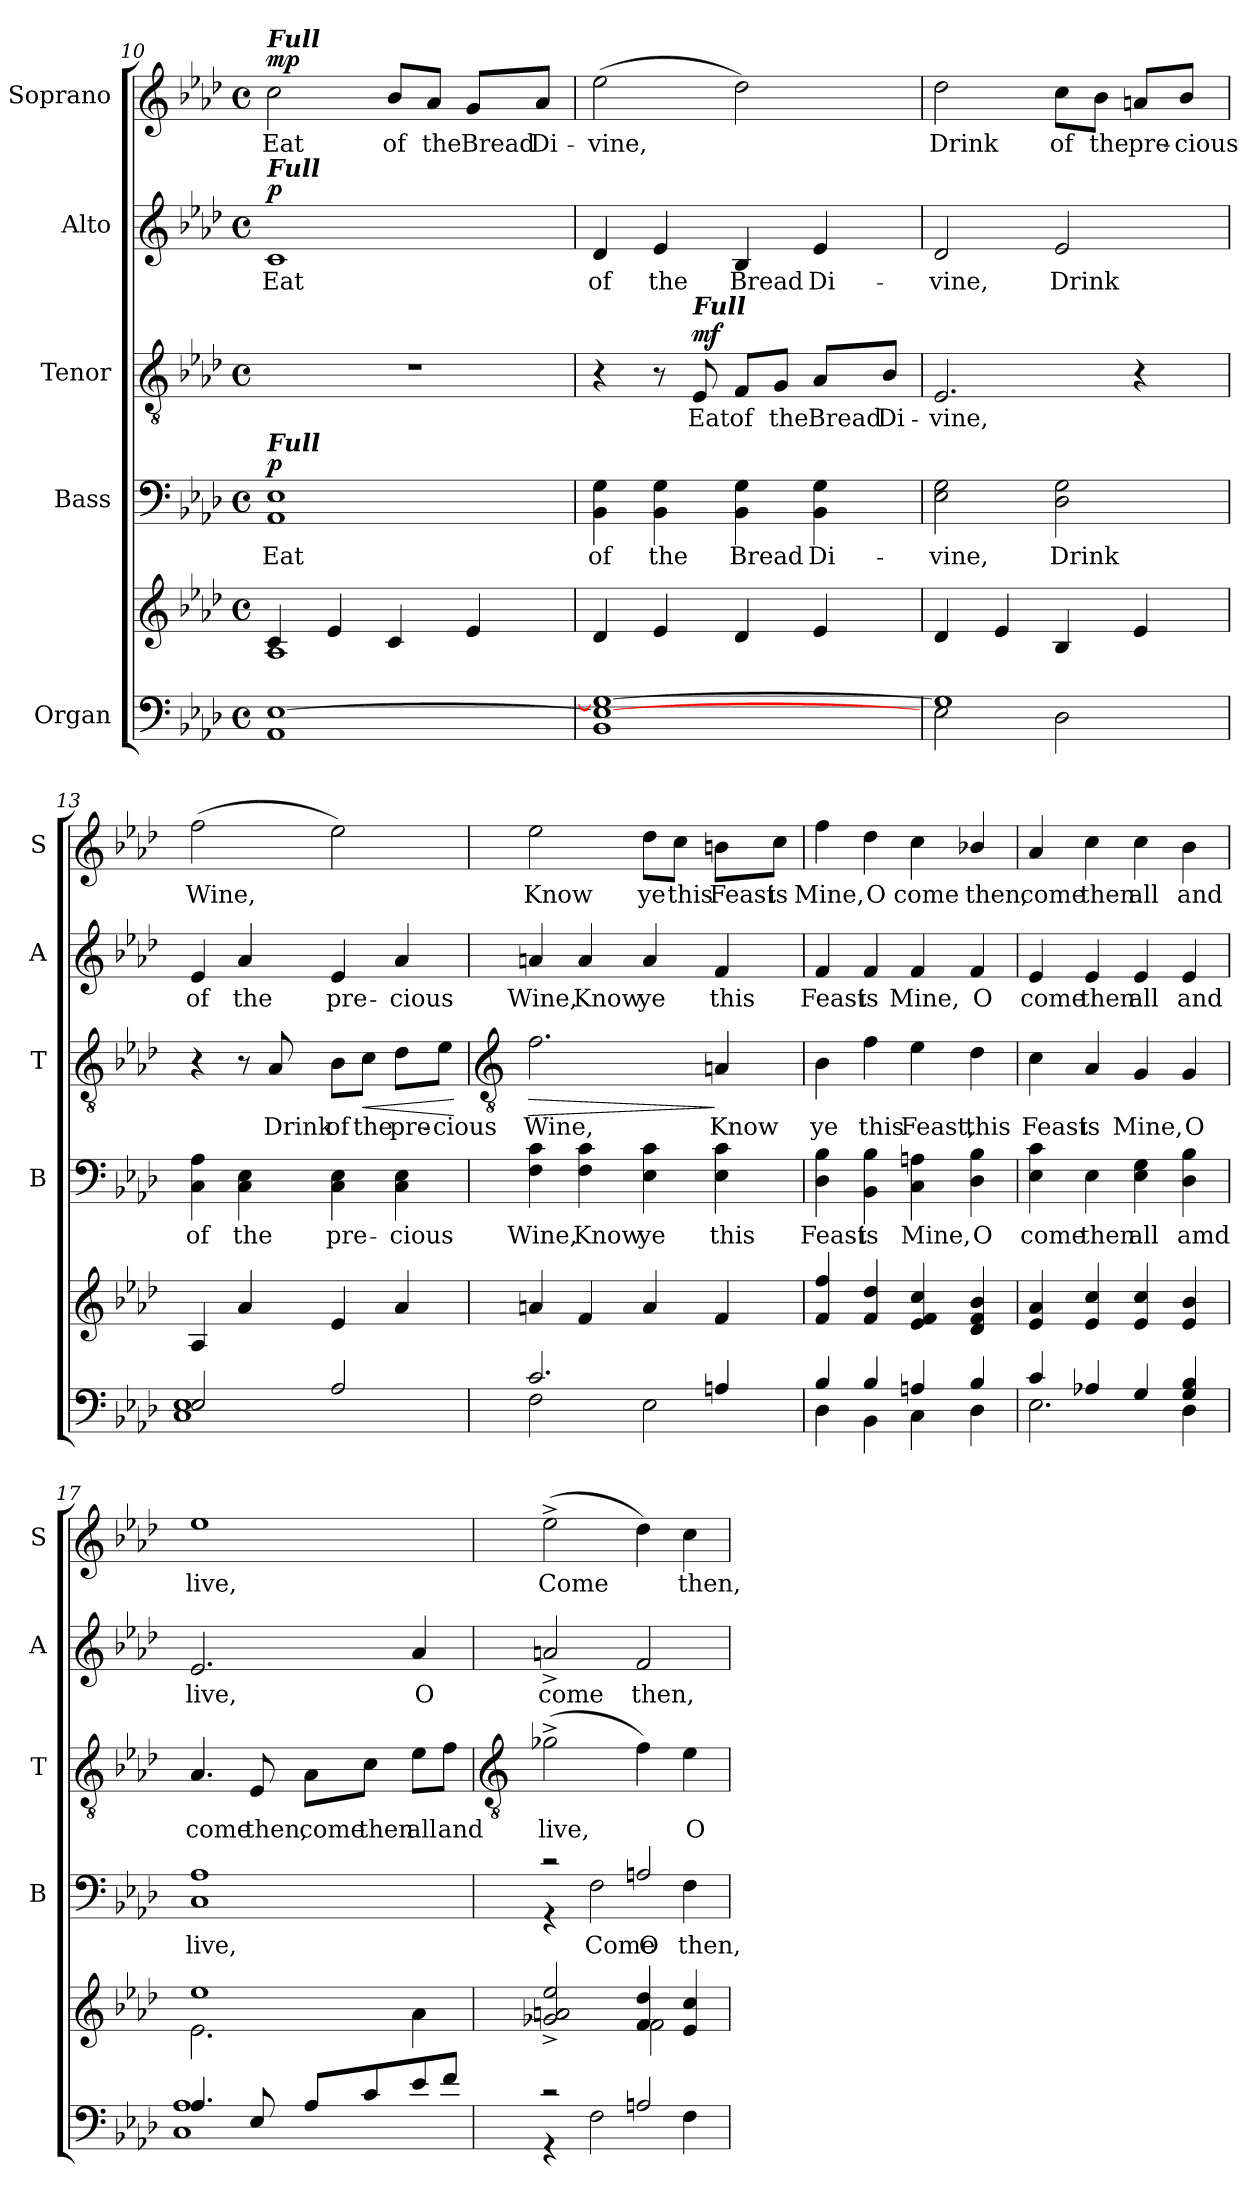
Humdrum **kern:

**kern	**kern	**kern	**text	**dynam	**kern	**text	**dynam	**kern	**text	**dynam	**kern	**text	**dynam
*part5	*part5	*part4	*part4	*part4	*part3	*part3	*part3	*part2	*part2	*part2	*part1	*part1	*part1
*staff6	*staff5	*staff4	*staff4	*staff4	*staff3	*staff3	*staff3	*staff2	*staff2	*staff2	*staff1	*staff1	*staff1
*I"Organ	*	*I"Bass	*	*	*I"Tenor	*	*	*I"Alto	*	*	*I"Soprano	*	*
*	*	*I'B	*	*	*I'T	*	*	*I'A	*	*	*I'S	*	*
!!LO:LB:g=z
*clefF4	*clefG2	*clefF4	*	*	*clefGv2	*	*	*clefG2	*	*	*clefG2	*	*
*k[b-e-a-d-]	*k[b-e-a-d-]	*k[b-e-a-d-]	*	*	*k[b-e-a-d-]	*	*	*k[b-e-a-d-]	*	*	*k[b-e-a-d-]	*	*
*A-:	*A-:	*A-:	*	*	*A-:	*	*	*A-:	*	*	*A-:	*	*
*M4/4	*M4/4	*M4/4	*	*	*M4/4	*	*	*M4/4	*	*	*M4/4	*	*
*met(c)	*met(c)	*met(c)	*	*	*met(c)	*	*	*met(c)	*	*	*met(c)	*	*
=10	=10	=10	=10	=10	=10	=10	=10	=10	=10	=10	=10	=10	=10
*^	*^	*	*	*	*	*	*	*	*	*	*	*	*
!	!	!	!	!	!	!	!	!	!	!	!	!	!LO:TX:a:Bi:t=Full	!	!
!	!	!	!	!	!	!	!	!	!	!LO:TX:a:Bi:t=Full	!	!	!	!	!
!	!	!	!	!LO:TX:a:Bi:t=Full	!	!	!	!	!	!	!	!	!	!	!
!	!	!	!	!	!LO:LY:b	!LO:DY:b	!	!	!	!	!LO:LY:b	!LO:DY:b	!	!LO:LY:b	!LO:DY:b
[1E-/	1AA-\	4c/	1A-\	1AA- 1E-	Eat	p	1r	.	.	1c	Eat	p	2cc	Eat	mp
.	.	4e-/	.	.	.	.	.	.	.	.	.	.	.	.	.
!	!	!	!	!	!	!	!	!	!	!	!	!	!	!LO:LY:b	!
.	.	4c/	.	.	.	.	.	.	.	.	.	.	8b-/L	of	.
!	!	!	!	!	!	!	!	!	!	!	!	!	!	!LO:LY:b	!
.	.	.	.	.	.	.	.	.	.	.	.	.	8a-/J	the	.
!	!	!	!	!	!	!	!	!	!	!	!	!	!	!LO:LY:b	!
.	.	4e-/	.	.	.	.	.	.	.	.	.	.	8g/L	Bread	.
!	!	!	!	!	!	!	!	!	!	!	!	!	!	!LO:LY:b	!
.	.	.	.	.	.	.	.	.	.	.	.	.	8a-/J	Di-	.
=11	=11	=11	=11	=11	=11	=11	=11	=11	=11	=11	=11	=11	=11	=11	=11
!	!	!	!	!	!LO:LY:b	!	!	!	!	!	!LO:LY:b	!	!	!LO:LY:b	!
1E-/_ 1G/_	1BB-\	4d-/	1ryy	4BB- 4G	of	.	4r	.	.	4d-	of	.	(>2ee-	-vine,	.
!	!	!	!	!	!LO:LY:b	!	!	!	!	!	!LO:LY:b	!	!	!	!
.	.	4e-/	.	4BB- 4G	the	.	8r	.	.	4e-	the	.	.	.	.
!	!	!	!	!	!	!	!LO:TX:a:Bi:t=Full	!	!	!	!	!	!	!	!
!	!	!	!	!	!	!	!	!LO:LY:b	!LO:DY:b	!	!	!	!	!	!
.	.	.	.	.	.	.	8E-	Eat	mf	.	.	.	.	.	.
!	!	!	!	!	!LO:LY:b	!	!	!LO:LY:b	!	!	!LO:LY:b	!	!	!	!
.	.	4d-/	.	4BB- 4G	Bread	.	8F/L	of	.	4B-	Bread	.	2dd-)	.	.
!	!	!	!	!	!	!	!	!LO:LY:b	!	!	!	!	!	!	!
.	.	.	.	.	.	.	8G/J	the	.	.	.	.	.	.	.
!	!	!	!	!	!LO:LY:b	!	!	!LO:LY:b	!	!	!LO:LY:b	!	!	!	!
.	.	4e-/	.	4BB- 4G	Di-	.	8A-/L	Bread	.	4e-	Di-	.	.	.	.
!	!	!	!	!	!	!	!	!LO:LY:b	!	!	!	!	!	!	!
.	.	.	.	.	.	.	8B-/J	Di-	.	.	.	.	.	.	.
=12	=12	=12	=12	=12	=12	=12	=12	=12	=12	=12	=12	=12	=12	=12	=12
!	!	!	!	!	!LO:LY:b	!	!	!LO:LY:b	!	!	!LO:LY:b	!	!	!LO:LY:b	!
1G/]	2E-\	4d-/	2ryy	2E- 2G	-vine,	.	2.E-	-vine,	.	2d-	-vine,	.	2dd-	Drink	.
.	.	4e-/	.	.	.	.	.	.	.	.	.	.	.	.	.
!	!	!	!	!	!LO:LY:b	!	!	!	!	!	!LO:LY:b	!	!	!LO:LY:b	!
.	2D-\	4B-/	8ryy	2D- 2G	Drink	.	.	.	.	2e-	Drink	.	8cc\L	of	.
!	!	!	!	!	!	!	!	!	!	!	!	!	!	!LO:LY:b	!
.	.	.	4.ryy	.	.	.	.	.	.	.	.	.	8b-\J	the	.
!	!	!	!	!	!	!	!	!	!	!	!	!	!	!LO:LY:b	!
.	.	4e-/	.	.	.	.	4r	.	.	.	.	.	8an/L	pre-	.
!	!	!	!	!	!	!	!	!	!	!	!	!	!	!LO:LY:b	!
.	.	.	.	.	.	.	.	.	.	.	.	.	8b-/J	-cious	.
=13	=13	=13	=13	=13	=13	=13	=13	=13	=13	=13	=13	=13	=13	=13	=13
!	!	!	!	!	!LO:LY:b	!	!	!	!	!	!LO:LY:b	!	!	!LO:LY:b	!
2E-/	1C\ 1E-\	4A-/	1ryy	4C 4A-	of	.	4r	.	.	4e-	of	.	(>2ff	Wine,	.
!	!	!	!	!	!LO:LY:b	!	!	!	!	!	!LO:LY:b	!	!	!	!
.	.	4a-/	.	4C 4E-	the	.	8r	.	.	4a-	the	.	.	.	.
!	!	!	!	!	!	!	!	!LO:LY:b	!	!	!	!	!	!	!
.	.	.	.	.	.	.	8A-	Drink	.	.	.	.	.	.	.
!	!	!	!	!	!LO:LY:b	!	!	!LO:LY:b	!	!	!LO:LY:b	!	!	!	!
2A-/	.	4e-/	.	4C 4E-	pre-	.	8B-\L	of	.	4e-	pre-	.	2ee-)	.	.
!	!	!	!	!	!	!	!	!LO:LY:b	!LO:HP:b	!	!	!	!	!	!
.	.	.	.	.	.	.	8c\J	the	<	.	.	.	.	.	.
!	!	!	!	!	!LO:LY:b	!	!	!LO:LY:b	!	!	!LO:LY:b	!	!	!	!
.	.	4a-/	.	4C 4E-	-cious	.	8d-\L	pre-	.	4a-	-cious	.	.	.	.
!	!	!	!	!	!	!	!	!LO:LY:b	!	!	!	!	!	!	!
.	.	.	.	.	.	.	8e-\J	-cious	.	.	.	.	.	.	.
*v	*v	*	*	*	*	*	*	*	*	*	*	*	*	*	*
*	*v	*v	*	*	*	*	*	*	*	*	*	*	*	*
.	.	.	.	.	.	.	[	.	.	.	.	.	.
!!LO:LB:g=z
=14	=14	=14	=14	=14	=14	=14	=14	=14	=14	=14	=14	=14	=14
*	*	*	*	*	*clefGv2	*	*	*	*	*	*	*	*
*^	*^	*	*	*	*	*	*	*	*	*	*	*	*
!	!	!	!	!	!LO:LY:b	!	!	!LO:LY:b	!LO:HP:b	!	!LO:LY:b	!	!	!LO:LY:b	!
2.c/	2F\	4an/	2ryy	4F 4c	Wine,	.	2.f	Wine,	>	4an	Wine,	.	2ee-	Know	.
!	!	!	!	!	!LO:LY:b	!	!	!	!	!	!LO:LY:b	!	!	!	!
.	.	4f/	.	4F 4c	Know	.	.	.	.	4a	Know	.	.	.	.
!	!	!	!	!	!LO:LY:b	!	!	!	!	!	!LO:LY:b	!	!	!LO:LY:b	!
.	2E-\	4a/	8ryy	4E- 4c	ye	.	.	.	.	4a	ye	.	8dd-\L	ye	.
!	!	!	!	!	!	!	!	!	!	!	!	!	!	!LO:LY:b	!
.	.	.	4.ryy	.	.	.	.	.	.	.	.	.	8cc\J	this	.
!	!	!	!	!	!LO:LY:b	!	!	!LO:LY:b	!	!	!LO:LY:b	!	!	!LO:LY:b	!
4An/	.	4f/	.	4E- 4c	this	.	4An	Know	]	4f	this	.	8bn\L	Feast	.
!	!	!	!	!	!	!	!	!	!	!	!	!	!	!LO:LY:b	!
.	.	.	.	.	.	.	.	.	.	.	.	.	8cc\J	is	.
=15	=15	=15	=15	=15	=15	=15	=15	=15	=15	=15	=15	=15	=15	=15	=15
!	!	!	!	!	!LO:LY:b	!	!	!LO:LY:b	!	!	!LO:LY:b	!	!	!LO:LY:b	!
4B-/	4D-\	4f/ 4ff/	1ryy	4D- 4B-	Feast	.	4B-	ye	.	4f	Feast	.	4ff	Mine,	.
!	!	!	!	!	!LO:LY:b	!	!	!LO:LY:b	!	!	!LO:LY:b	!	!	!LO:LY:b	!
4B-/	4BB-\	4f/ 4dd-/	.	4BB- 4B-	is	.	4f	this	.	4f	is	.	4dd-	O	.
!	!	!	!	!	!LO:LY:b	!	!	!LO:LY:b	!	!	!LO:LY:b	!	!	!LO:LY:b	!
4An/	4C\	4e-/ 4f/ 4cc/	.	4C 4An	Mine,	.	4e-	Feast,	.	4f	Mine,	.	4cc	come	.
!	!	!	!	!	!LO:LY:b	!	!	!LO:LY:b	!	!	!LO:LY:b	!	!	!LO:LY:b	!
4B-/	4D-\	4d-/ 4f/ 4b-/	.	4D- 4B-	O	.	4d-	this	.	4f	O	.	4b-X/	then,	.
=16	=16	=16	=16	=16	=16	=16	=16	=16	=16	=16	=16	=16	=16	=16	=16
!	!	!	!	!	!LO:LY:b	!	!	!LO:LY:b	!	!	!LO:LY:b	!	!	!LO:LY:b	!
4c/	2.E-\	4e-/ 4a-/	1ryy	4E- 4c	come	.	4c	Feast	.	4e-	come	.	4a-	come	.
!	!	!	!	!	!LO:LY:b	!	!	!LO:LY:b	!	!	!LO:LY:b	!	!	!LO:LY:b	!
4A-X/	.	4e-/ 4cc/	.	4E-	then	.	4A-	is	.	4e-	then	.	4cc	then	.
!	!	!	!	!	!LO:LY:b	!	!	!LO:LY:b	!	!	!LO:LY:b	!	!	!LO:LY:b	!
4G/	.	4e-/ 4cc/	.	4E- 4G	all	.	4G	Mine,	.	4e-	all	.	4cc	all	.
!	!	!	!	!	!LO:LY:b	!	!	!LO:LY:b	!	!	!LO:LY:b	!	!	!LO:LY:b	!
4G/ 4B-/	4D-\	4e-/ 4b-/	.	4D- 4B-	amd	.	4G	O	.	4e-	and	.	4b-	and	.
=17	=17	=17	=17	=17	=17	=17	=17	=17	=17	=17	=17	=17	=17	=17	=17
!	!	!	!	!	!LO:LY:b	!	!	!LO:LY:b	!	!	!LO:LY:b	!	!	!LO:LY:b	!
4.A-/	1C\ 1A-\	1ee-/	2.e-\	1C 1A-	live,	.	4.A-	come	.	2.e-	live,	.	1ee-	live,	.
!	!	!	!	!	!	!	!	!LO:LY:b	!	!	!	!	!	!	!
8E-/	.	.	.	.	.	.	8E-	then,	.	.	.	.	.	.	.
!	!	!	!	!	!	!	!	!LO:LY:b	!	!	!	!	!	!	!
8A-/L	.	.	.	.	.	.	8A-\L	come	.	.	.	.	.	.	.
!	!	!	!	!	!	!	!	!LO:LY:b	!	!	!	!	!	!	!
8c/	.	.	.	.	.	.	8c\J	then	.	.	.	.	.	.	.
!	!	!	!	!	!	!	!	!LO:LY:b	!	!	!LO:LY:b	!	!	!	!
8e-/	.	.	4a-\	.	.	.	8e-\L	all	.	4a-	O	.	.	.	.
!	!	!	!	!	!	!	!	!LO:LY:b	!	!	!	!	!	!	!
8f/J	.	.	.	.	.	.	8f\J	and	.	.	.	.	.	.	.
!!LO:LB:g=z
=18	=18	=18	=18	=18	=18	=18	=18	=18	=18	=18	=18	=18	=18	=18	=18
*	*	*	*	*	*	*	*clefGv2	*	*	*	*	*	*	*	*
*	*	*	*	*^	*	*	*	*	*	*	*	*	*	*	*
!	!	!	!	!	!	!	!	!	!LO:LY:b	!	!	!LO:LY:b	!	!	!LO:LY:b	!
2r	4r	2g-X/^ 2an/^ 2ee-/^	2ryy	2r	4r	.	.	(>2g-X^	live,	.	2an^	come	.	(>2ee-^	Come	.
!	!	!	!	!	!	!LO:LY:b	!	!	!	!	!	!	!	!	!	!
.	2F\	.	.	.	2F\	Come	.	.	.	.	.	.	.	.	.	.
!	!	!	!	!	!	!LO:LY:a	!	!	!	!	!	!LO:LY:b	!	!	!	!
2An/	.	4f/ 4dd-/	2f\	2An/	.	O	.	4f)	.	.	2f	then,	.	4dd-)	.	.
!	!	!	!	!	!	!LO:LY:b	!	!	!LO:LY:b	!	!	!	!	!	!LO:LY:b	!
.	4F\	4e-/ 4cc/	.	.	4F\	then,	.	4e-	O	.	.	.	.	4cc	then,	.
*v	*v	*	*	*v	*v	*	*	*	*	*	*	*	*	*	*	*
*	*v	*v	*	*	*	*	*	*	*	*	*	*	*	*
=	=	=	=	=	=	=	=	=	=	=	=	=	=
*-	*-	*-	*-	*-	*-	*-	*-	*-	*-	*-	*-	*-	*-
